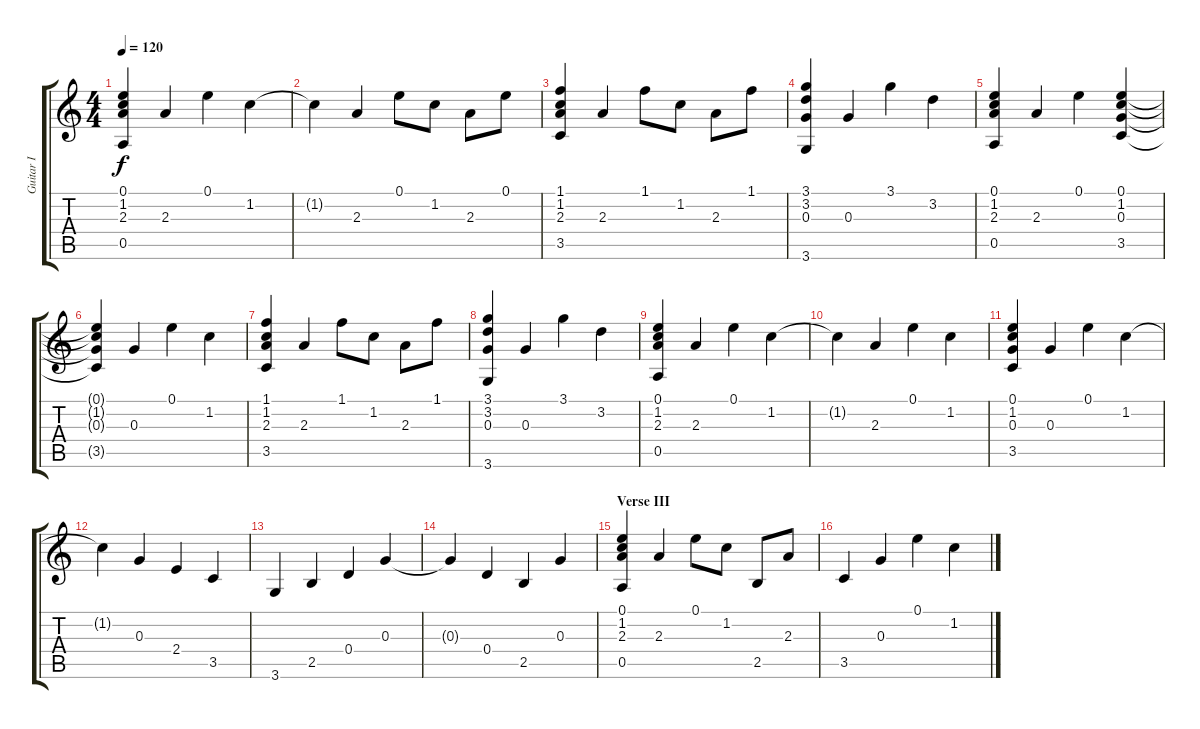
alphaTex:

\track ("Guitar I" "Guitar I") {instrument acousticguitarnylon}
\staff {score tabs}
\tuning (E4 B3 G3 D3 A2 E2) {hide}
\ts (4 4)
\tempo 120
\clef g2
\ks c
(0.1 1.2 2.3 0.5).4{dy f} 2.3.4 0.1.4 1.2.4 |
1.2{t}.4 2.3.4 0.1.8 1.2.8 2.3.8 0.1.8 |
(1.1 1.2 2.3 3.5).4 2.3.4 1.1.8 1.2.8 2.3.8 1.1.8 |
(3.1 3.2 0.3 3.6).4 0.3.4 3.1.4 3.2.4 |
(0.1 1.2 2.3 0.5).4 2.3.4 0.1.4 (0.1 1.2 0.3 3.5).4 |
(0.1{t} 1.2{t} 0.3{t} 3.5{t}).4 0.3.4 0.1.4 1.2.4 |
(1.1 1.2 2.3 3.5).4 2.3.4 1.1.8 1.2.8 2.3.8 1.1.8 |
(3.1 3.2 0.3 3.6).4 0.3.4 3.1.4 3.2.4 |
(0.1 1.2 2.3 0.5).4 2.3.4 0.1.4 1.2.4 |
1.2{t}.4 2.3.4 0.1.4 1.2.4 |
(0.1 1.2 0.3 3.5).4 0.3.4 0.1.4 1.2.4 |
1.2{t}.4 0.3.4 2.4.4 3.5.4 |
3.6.4 2.5.4 0.4.4 0.3.4 |
0.3{t}.4 0.4.4 2.5.4 0.3.4 |
\section ("" "Verse III")
(0.1 1.2 2.3 0.5).4 2.3.4 0.1.8 1.2.8 2.5.8 2.3.8 |
3.5.4 0.3.4 0.1.4 1.2.4
